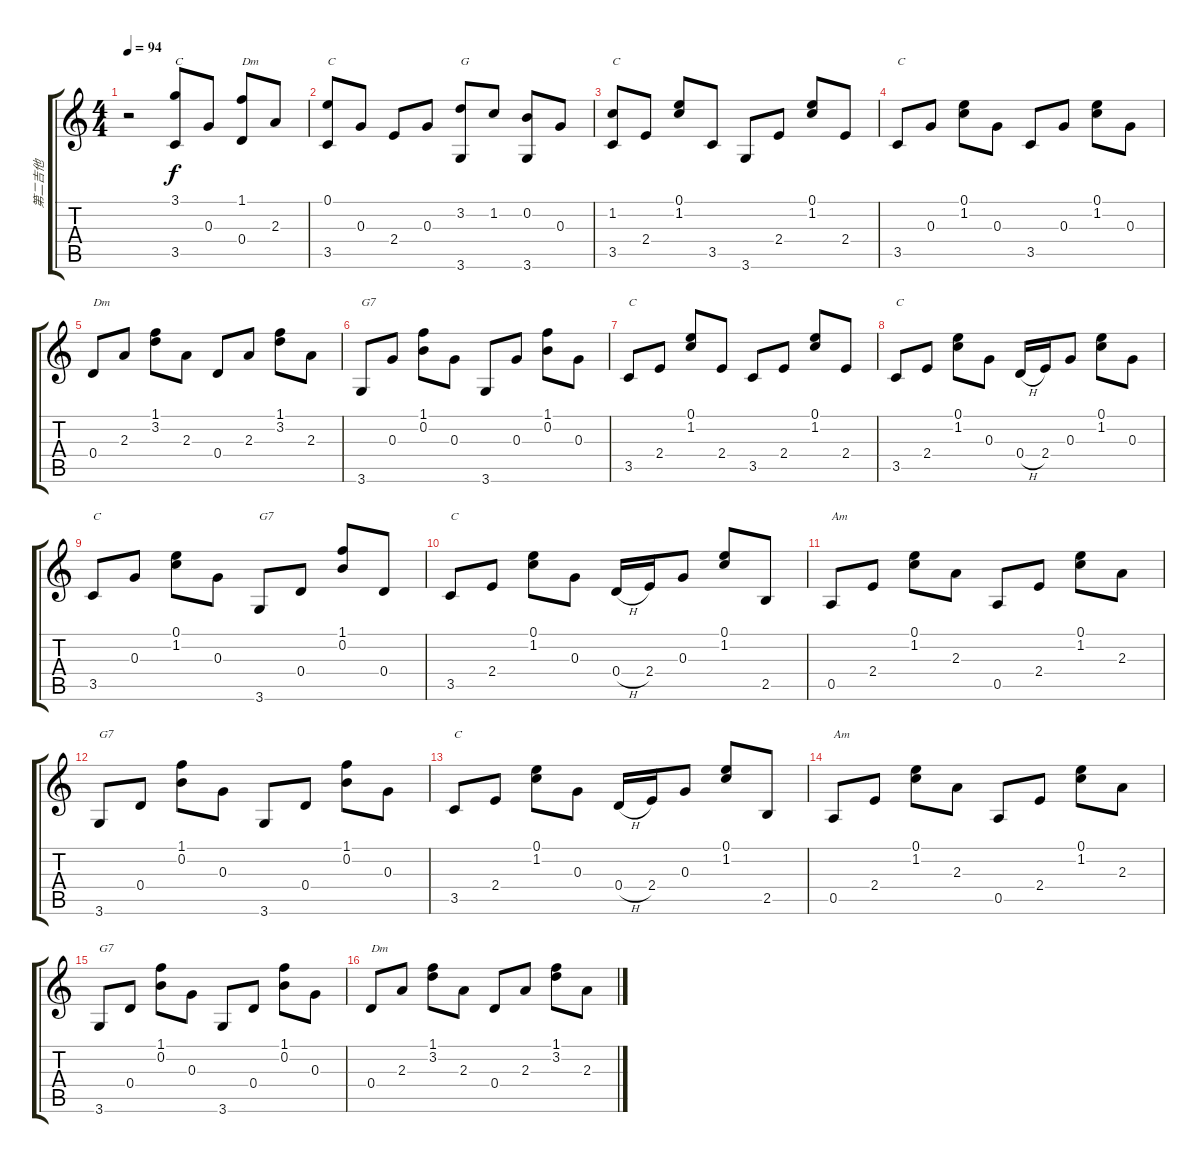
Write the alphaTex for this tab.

\track ("第二吉他" "第二吉他") {instrument acousticguitarnylon}
\staff {score tabs}
\tuning (E4 B3 G3 D3 A2 E2) {hide}
\ts (4 4)
\tempo 94
\clef g2
\ks c
r.2{dy f instrument acousticguitarnylon} (3.1 3.5).8{txt "C"} 0.3.8 (1.1 0.4).8{txt "Dm"} 2.3.8 |
(0.1 3.5).8{txt "C"} 0.3.8 2.4.8 0.3.8 (3.2 3.6).8{txt "G"} 1.2.8 (0.2 3.6).8 0.3.8 |
(1.2 3.5).8{txt "C"} 2.4.8 (0.1 1.2).8 3.5.8 3.6.8 2.4.8 (0.1 1.2).8 2.4.8 |
3.5.8{txt "C"} 0.3.8 (0.1 1.2).8 0.3.8 3.5.8 0.3.8 (0.1 1.2).8 0.3.8 |
0.4.8{txt "Dm"} 2.3.8 (1.1 3.2).8 2.3.8 0.4.8 2.3.8 (1.1 3.2).8 2.3.8 |
3.6.8{txt "G7"} 0.3.8 (1.1 0.2).8 0.3.8 3.6.8 0.3.8 (1.1 0.2).8 0.3.8 |
3.5.8{txt "C"} 2.4.8 (0.1 1.2).8 2.4.8 3.5.8 2.4.8 (0.1 1.2).8 2.4.8 |
3.5.8{txt "C"} 2.4.8 (0.1 1.2).8 0.3.8 0.4{h}.16 2.4.16 0.3.8 (0.1 1.2).8 0.3.8 |
3.5.8{txt "C"} 0.3.8 (0.1 1.2).8 0.3.8 3.6.8{txt "G7"} 0.4.8 (1.1 0.2).8 0.4.8 |
3.5.8{txt "C"} 2.4.8 (0.1 1.2).8 0.3.8 0.4{h}.16 2.4.16 0.3.8 (0.1 1.2).8 2.5.8 |
0.5.8{txt "Am"} 2.4.8 (0.1 1.2).8 2.3.8 0.5.8 2.4.8 (0.1 1.2).8 2.3.8 |
3.6.8{txt "G7"} 0.4.8 (1.1 0.2).8 0.3.8 3.6.8 0.4.8 (1.1 0.2).8 0.3.8 |
3.5.8{txt "C"} 2.4.8 (0.1 1.2).8 0.3.8 0.4{h}.16 2.4.16 0.3.8 (0.1 1.2).8 2.5.8 |
0.5.8{txt "Am"} 2.4.8 (0.1 1.2).8 2.3.8 0.5.8 2.4.8 (0.1 1.2).8 2.3.8 |
3.6.8{txt "G7"} 0.4.8 (1.1 0.2).8 0.3.8 3.6.8 0.4.8 (1.1 0.2).8 0.3.8 |
0.4.8{txt "Dm"} 2.3.8 (1.1 3.2).8 2.3.8 0.4.8 2.3.8 (1.1 3.2).8 2.3.8
